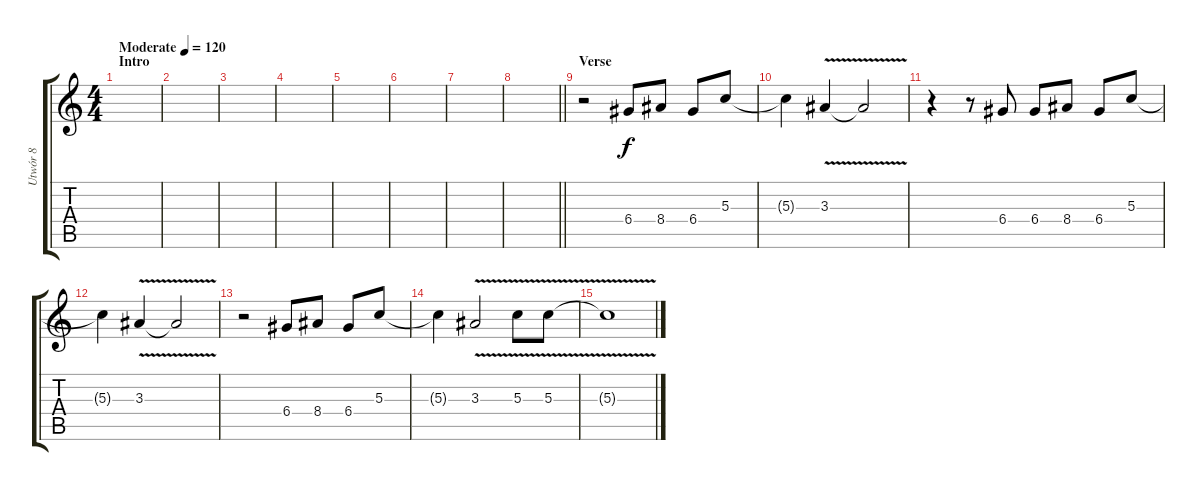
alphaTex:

\track ("Utwór 8" "Utwór 8") {instrument overdrivenguitar}
\staff {score tabs}
\tuning (E4 B3 G3 D3 A2 E2) {hide}
\ts (4 4)
\section ("" "Intro")
\tempo (120 "Moderate")
\clef g2
\ks c
|
|
|
|
|
|
|
\barLineRight lightlight
|
\section ("" "Verse")
r.2 6.4.8 8.4.8 6.4.8 5.3.8 |
5.3{t}.4 3.3{v}.4 3.3{t}.2 |
r.4 r.8 6.4.8 6.4.8 8.4.8 6.4.8 5.3.8 |
5.3{t}.4 3.3{v}.4 3.3{t}.2 |
r.2 6.4.8 8.4.8 6.4.8 5.3.8 |
5.3{t}.4 3.3{v}.2 5.3{v}.8 5.3{v}.8 |
5.3{t}.1
